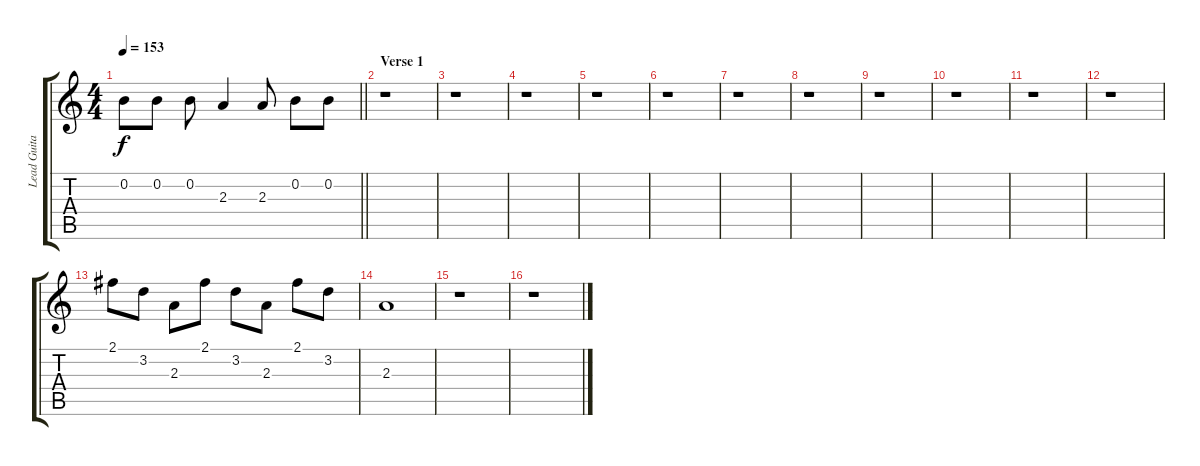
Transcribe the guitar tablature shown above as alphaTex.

\track ("Lead Guitar (Thompson)" "Lead Guita") {instrument electricguitarclean}
\staff {score tabs}
\tuning (E4 B3 G3 D3 A2 E2) {hide}
\ts (4 4)
\tempo 153
\clef g2
\barLineRight lightlight
\ks c
0.2{t}.8{dy f} 0.2.8 0.2.8 2.3.4 2.3.8 0.2.8 0.2.8 |
\section ("" "Verse 1")
r.1 |
r.1 |
r.1 |
r.1 |
r.1 |
r.1 |
r.1 |
r.1 |
r.1 |
r.1 |
r.1 |
2.1.8{volume 12 balance 0} 3.2.8 2.3.8 2.1.8 3.2.8 2.3.8 2.1.8 3.2.8 |
2.3.1 |
r.1 |
r.1
